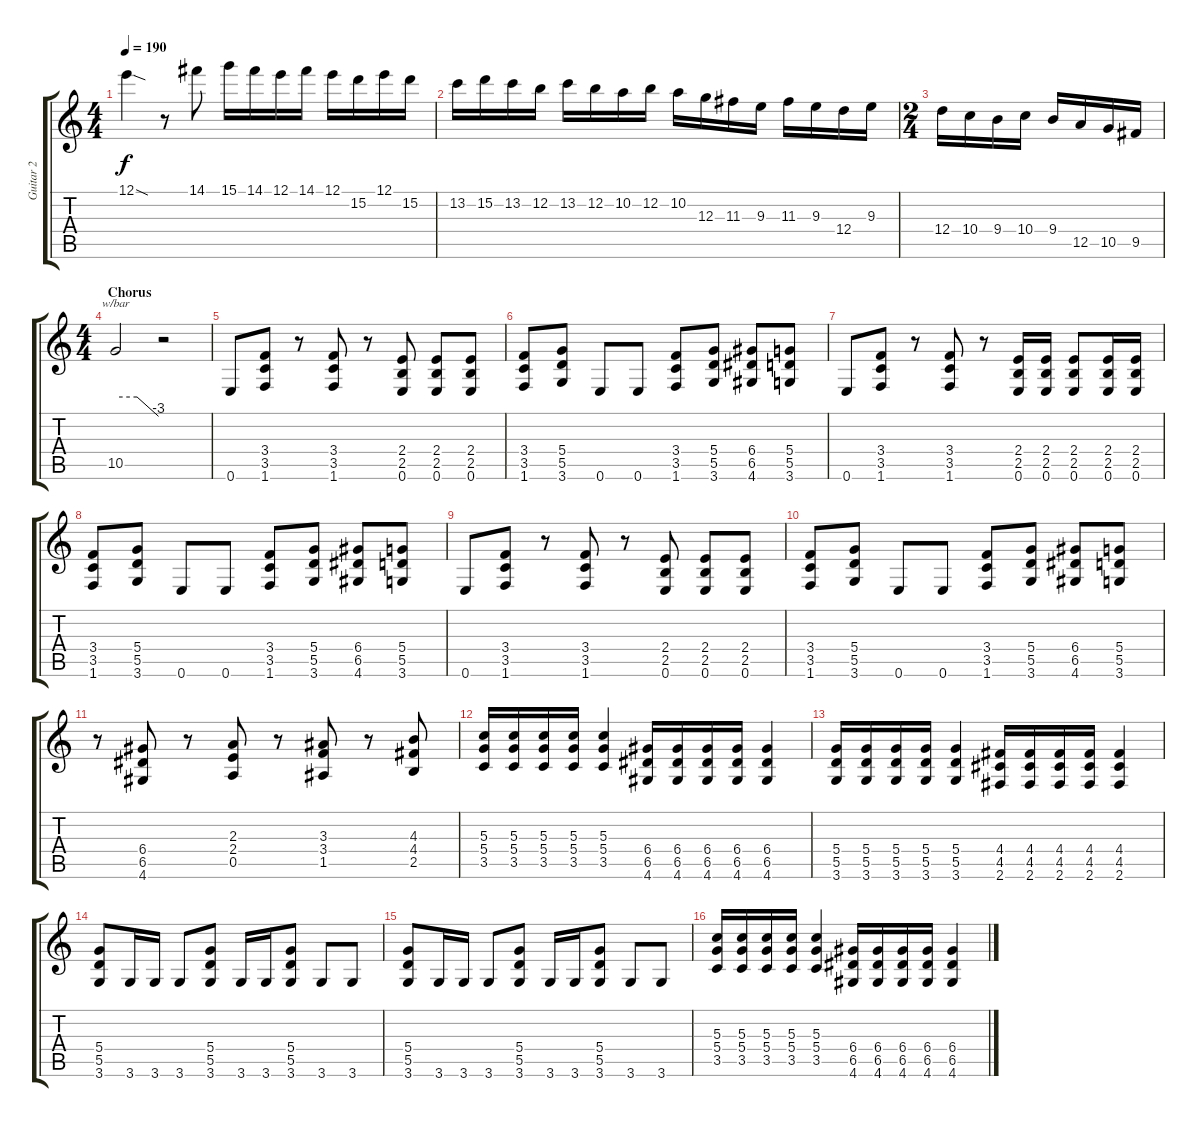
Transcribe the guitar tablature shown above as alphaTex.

\track ("Guitar 2" "Guitar 2") {instrument distortionguitar}
\staff {score tabs}
\tuning (E4 B3 G3 D3 A2 E2) {hide}
\ts (4 4)
\tempo 190
\clef g2
\ks c
12.1{sod}.4{dy f} r.8 14.1.8 15.1.16 14.1.16 12.1.16 14.1.16 12.1.16 15.2.16 12.1.16 15.2.16 |
13.2.16 15.2.16 13.2.16 12.2.16 13.2.16 12.2.16 10.2.16 12.2.16 10.2.16 12.3.16 11.3.16 9.3.16 11.3.16 9.3.16 12.4.16 9.3.16 |
\ts (2 4)
12.4.16 10.4.16 9.4.16 10.4.16 9.4.16 12.5.16 10.5.16 9.5.16 |
\ts (4 4)
\section ("" "Chorus")
10.5.2{tbe (custom default 0 0 30 0 60 -12)} r.2 |
0.6.8 (3.4 3.5 1.6).8 r.8 (3.4 3.5 1.6).8 r.8 (2.4 2.5 0.6).8 (2.4 2.5 0.6).8 (2.4 2.5 0.6).8 |
(3.4 3.5 1.6).8 (5.4 5.5 3.6).8 0.6.8 0.6.8 (3.4 3.5 1.6).8 (5.4 5.5 3.6).8 (6.4 6.5 4.6).8 (5.4 5.5 3.6).8 |
0.6.8 (3.4 3.5 1.6).8 r.8 (3.4 3.5 1.6).8 r.8 (2.4 2.5 0.6).16 (2.4 2.5 0.6).16 (2.4 2.5 0.6).8 (2.4 2.5 0.6).16 (2.4 2.5 0.6).16 |
(3.4 3.5 1.6).8 (5.4 5.5 3.6).8 0.6.8 0.6.8 (3.4 3.5 1.6).8 (5.4 5.5 3.6).8 (6.4 6.5 4.6).8 (5.4 5.5 3.6).8 |
0.6.8 (3.4 3.5 1.6).8 r.8 (3.4 3.5 1.6).8 r.8 (2.4 2.5 0.6).8 (2.4 2.5 0.6).8 (2.4 2.5 0.6).8 |
(3.4 3.5 1.6).8 (5.4 5.5 3.6).8 0.6.8 0.6.8 (3.4 3.5 1.6).8 (5.4 5.5 3.6).8 (6.4 6.5 4.6).8 (5.4 5.5 3.6).8 |
r.8 (6.4 6.5 4.6).8 r.8 (2.3 2.4 0.5).8 r.8 (3.3 3.4 1.5).8 r.8 (4.3 4.4 2.5).8 |
(5.3 5.4 3.5).16 (5.3 5.4 3.5).16 (5.3 5.4 3.5).16 (5.3 5.4 3.5).16 (5.3 5.4 3.5).4 (6.4 6.5 4.6).16 (6.4 6.5 4.6).16 (6.4 6.5 4.6).16 (6.4 6.5 4.6).16 (6.4 6.5 4.6).4 |
(5.4 5.5 3.6).16 (5.4 5.5 3.6).16 (5.4 5.5 3.6).16 (5.4 5.5 3.6).16 (5.4 5.5 3.6).4 (4.4 4.5 2.6).16 (4.4 4.5 2.6).16 (4.4 4.5 2.6).16 (4.4 4.5 2.6).16 (4.4 4.5 2.6).4 |
(5.4 5.5 3.6).8 3.6.16 3.6.16 3.6.8 (5.4 5.5 3.6).8 3.6.16 3.6.16 (5.4 5.5 3.6).8 3.6.8 3.6.8 |
(5.4 5.5 3.6).8 3.6.16 3.6.16 3.6.8 (5.4 5.5 3.6).8 3.6.16 3.6.16 (5.4 5.5 3.6).8 3.6.8 3.6.8 |
(5.3 5.4 3.5).16 (5.3 5.4 3.5).16 (5.3 5.4 3.5).16 (5.3 5.4 3.5).16 (5.3 5.4 3.5).4 (6.4 6.5 4.6).16 (6.4 6.5 4.6).16 (6.4 6.5 4.6).16 (6.4 6.5 4.6).16 (6.4 6.5 4.6).4
